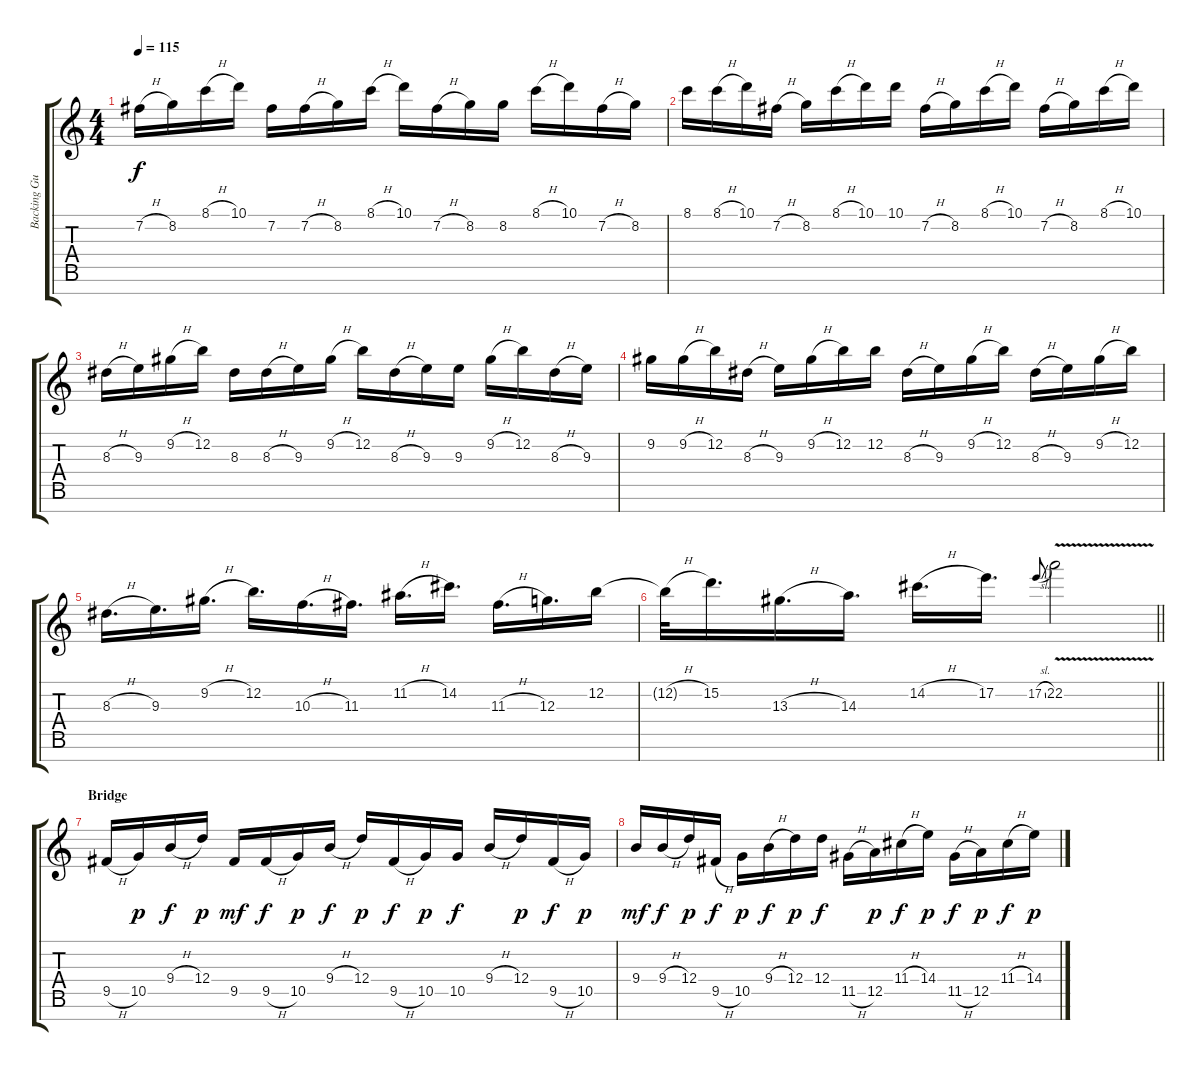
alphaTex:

\track ("Backing Guitar" "Backing Gu") {instrument overdrivenguitar}
\staff {score tabs}
\tuning (E4 B3 G3 D3 A2 E2 B1) {hide}
\ts (4 4)
\tempo 115
\clef g2
\ks c
7.2{h}.16{dy f} 8.2.16 8.1{h}.16 10.1.16 7.2.16 7.2{h}.16 8.2.16 8.1{h}.16 10.1.16 7.2{h}.16 8.2.16 8.2.16 8.1{h}.16 10.1.16 7.2{h}.16 8.2.16 |
8.1.16 8.1{h}.16 10.1.16 7.2{h}.16 8.2.16 8.1{h}.16 10.1.16 10.1.16 7.2{h}.16 8.2.16 8.1{h}.16 10.1.16 7.2{h}.16 8.2.16 8.1{h}.16 10.1.16 |
8.3{h}.16 9.3.16 9.2{h}.16 12.2.16 8.3.16 8.3{h}.16 9.3.16 9.2{h}.16 12.2.16 8.3{h}.16 9.3.16 9.3.16 9.2{h}.16 12.2.16 8.3{h}.16 9.3.16 |
9.2.16 9.2{h}.16 12.2.16 8.3{h}.16 9.3.16 9.2{h}.16 12.2.16 12.2.16 8.3{h}.16 9.3.16 9.2{h}.16 12.2.16 8.3{h}.16 9.3.16 9.2{h}.16 12.2.16 |
8.3{h}.16{d} 9.3.16{d} 9.2{h}.16{d} 12.2.16{d} 10.3{h}.16{d} 11.3.16{d} 11.2{h}.16{d} 14.2.16{d} 11.3{h}.16{d} 12.3.16{d} 12.2.16 |
\barLineRight lightlight
12.2{h t}.32 15.2.16{d} 13.3{h}.16{d} 14.3.16{d} 14.2{h}.16{d} 17.2.16{d} 17.2{sl}.8{gr onbeat} 22.2{v}.2 |
\section ("" "Bridge")
9.5{h}.16{volume 9 instrument electricguitarclean} 10.5.16{dy p} 9.4{h}.16{dy f} 12.4.16{dy p} 9.5.16{dy mf} 9.5{h}.16{dy f} 10.5.16{dy p} 9.4{h}.16{dy f} 12.4.16{dy p} 9.5{h}.16{dy f} 10.5.16{dy p} 10.5.16{dy f} 9.4{h}.16 12.4.16{dy p} 9.5{h}.16{dy f} 10.5.16{dy p} |
9.4.16{dy mf} 9.4{h}.16{dy f} 12.4.16{dy p} 9.5{h}.16{dy f} 10.5.16{dy p} 9.4{h}.16{dy f} 12.4.16{dy p} 12.4.16{dy f} 11.5{h}.16 12.5.16{dy p} 11.4{h}.16{dy f} 14.4.16{dy p} 11.5{h}.16{dy f} 12.5.16{dy p} 11.4{h}.16{dy f} 14.4.16{dy p}
